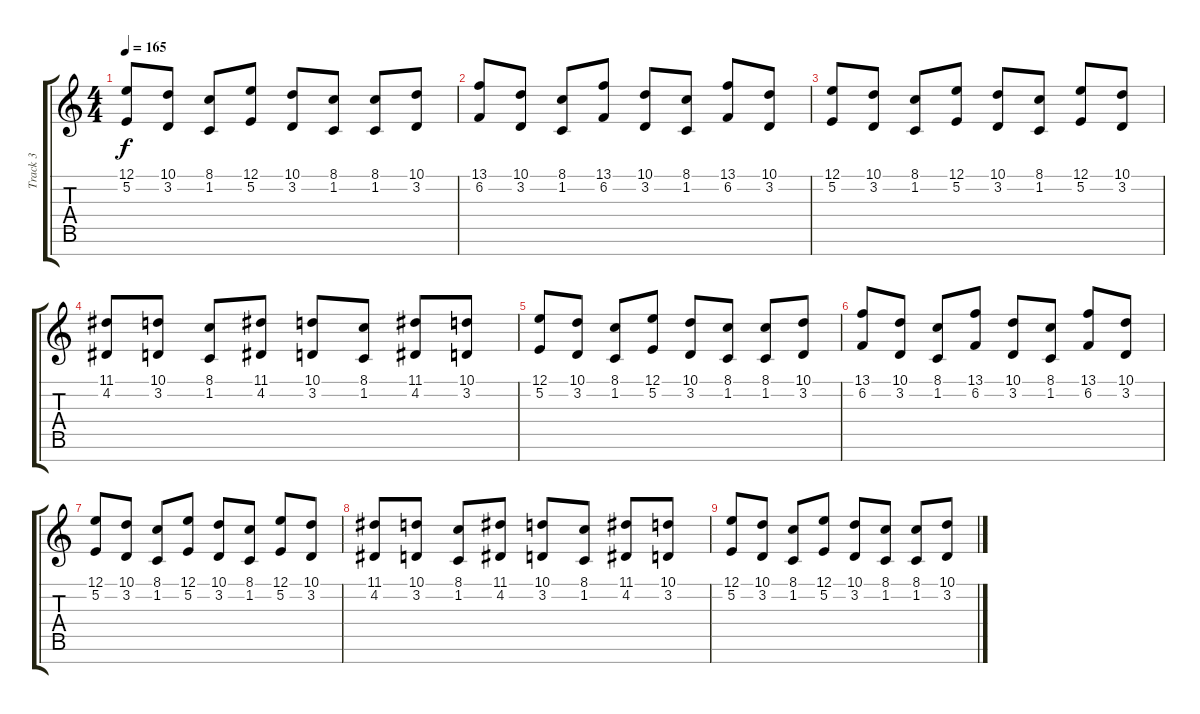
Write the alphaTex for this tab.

\track ("Track 3" "Track 3") {instrument acousticgrandpiano}
\staff {score tabs}
\tuning (E4 B3 G3 D3 A2 E2 B1) {hide}
\ts (4 4)
\tempo 165
\clef g2
\ks c
(12.1 5.2).8{dy f} (10.1 3.2).8 (8.1 1.2).8 (12.1 5.2).8 (10.1 3.2).8 (8.1 1.2).8 (8.1 1.2).8 (10.1 3.2).8 |
(13.1 6.2).8 (10.1 3.2).8 (8.1 1.2).8 (13.1 6.2).8 (10.1 3.2).8 (8.1 1.2).8 (13.1 6.2).8 (10.1 3.2).8 |
(12.1 5.2).8 (10.1 3.2).8 (8.1 1.2).8 (12.1 5.2).8 (10.1 3.2).8 (8.1 1.2).8 (12.1 5.2).8 (10.1 3.2).8 |
(11.1 4.2).8 (10.1 3.2).8 (8.1 1.2).8 (11.1 4.2).8 (10.1 3.2).8 (8.1 1.2).8 (11.1 4.2).8 (10.1 3.2).8 |
(12.1 5.2).8 (10.1 3.2).8 (8.1 1.2).8 (12.1 5.2).8 (10.1 3.2).8 (8.1 1.2).8 (8.1 1.2).8 (10.1 3.2).8 |
(13.1 6.2).8 (10.1 3.2).8 (8.1 1.2).8 (13.1 6.2).8 (10.1 3.2).8 (8.1 1.2).8 (13.1 6.2).8 (10.1 3.2).8 |
(12.1 5.2).8 (10.1 3.2).8 (8.1 1.2).8 (12.1 5.2).8 (10.1 3.2).8 (8.1 1.2).8 (12.1 5.2).8 (10.1 3.2).8 |
(11.1 4.2).8 (10.1 3.2).8 (8.1 1.2).8 (11.1 4.2).8 (10.1 3.2).8 (8.1 1.2).8 (11.1 4.2).8 (10.1 3.2).8 |
(12.1 5.2).8 (10.1 3.2).8 (8.1 1.2).8 (12.1 5.2).8 (10.1 3.2).8 (8.1 1.2).8 (8.1 1.2).8 (10.1 3.2).8
